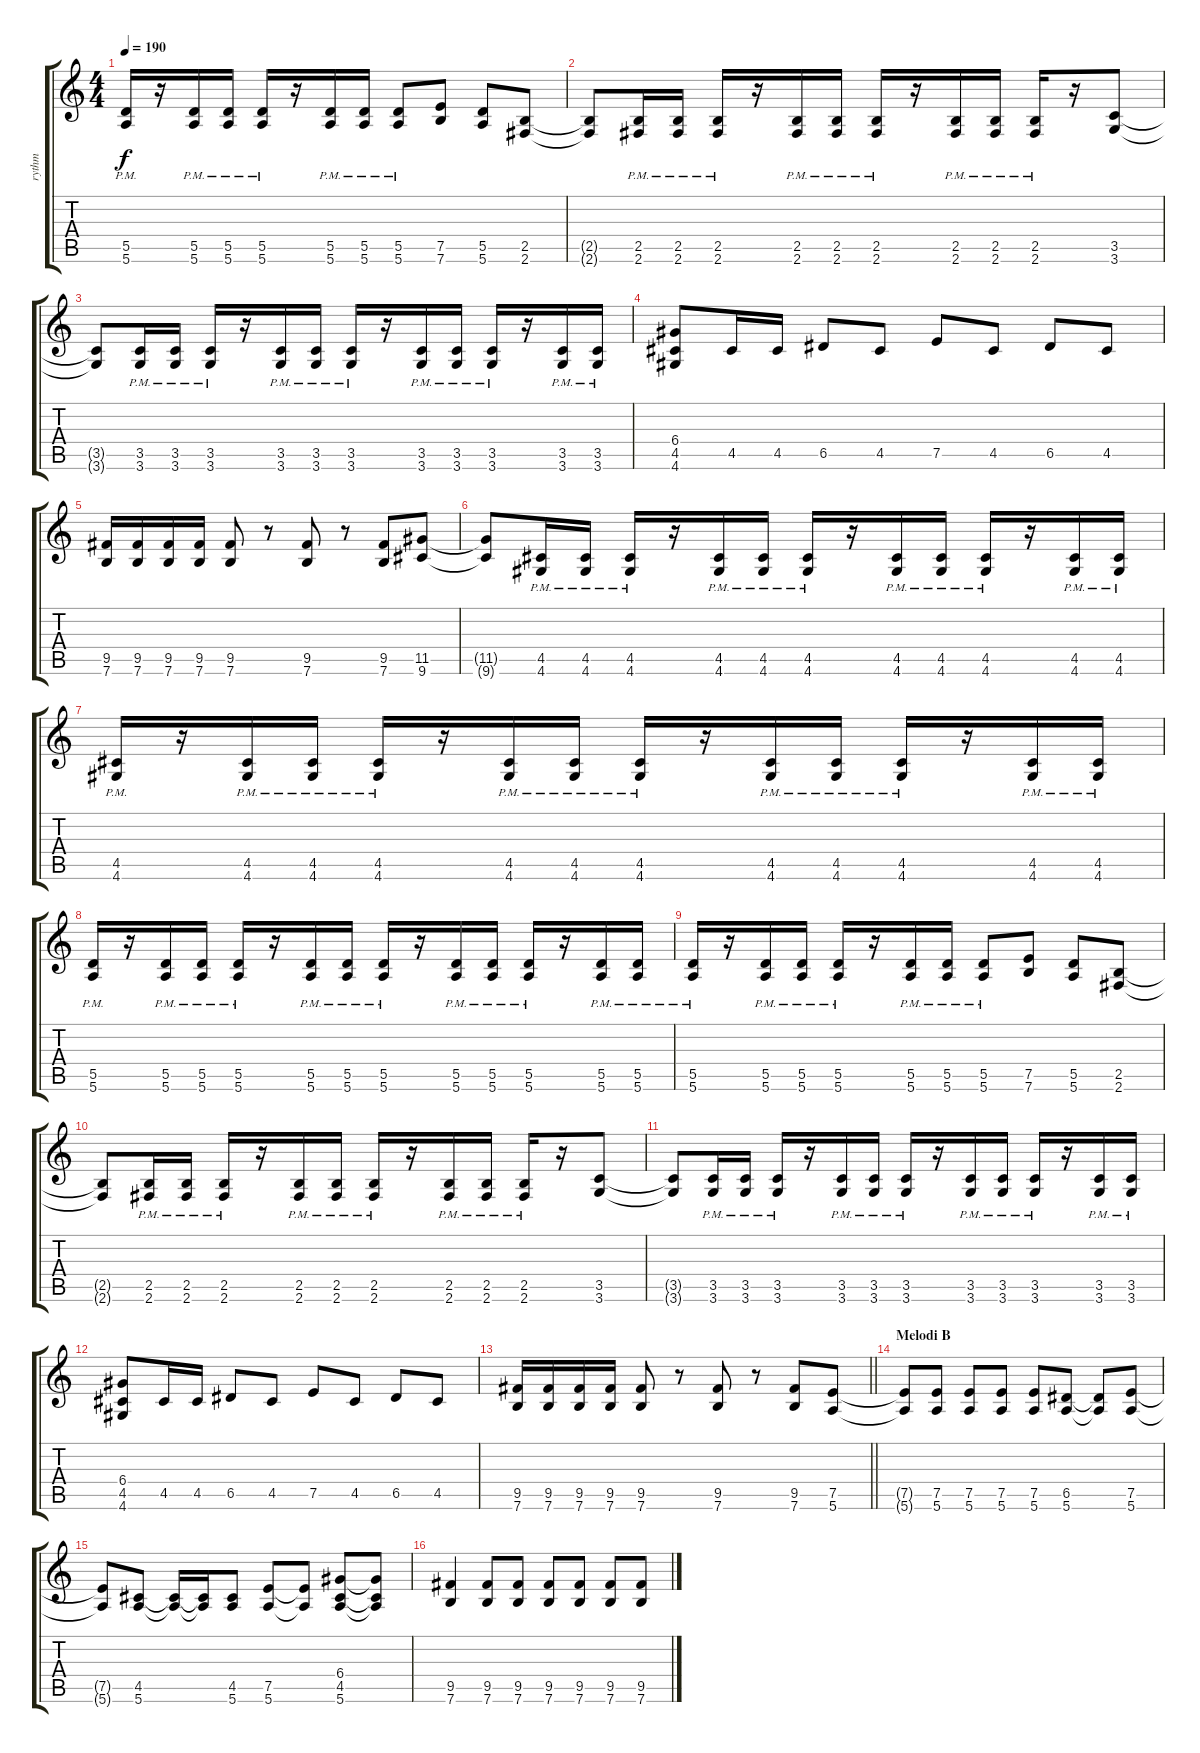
\track ("rythm" "rythm") {instrument distortionguitar}
\staff {score tabs}
\tuning (E4 B3 G3 D3 A2 E2) {hide}
\ts (4 4)
\tempo 190
\clef g2
\ks c
(5.5{pm} 5.6{pm}).16{dy f} r.16 (5.5{pm} 5.6{pm}).16 (5.5{pm} 5.6{pm}).16 (5.5{pm} 5.6{pm}).16 r.16 (5.5{pm} 5.6{pm}).16 (5.5{pm} 5.6{pm}).16 (5.5{pm} 5.6{pm}).8 (7.5 7.6).8 (5.5 5.6).8 (2.5 2.6).8 |
(2.5{t} 2.6{t}).8 (2.5{pm} 2.6{pm}).16 (2.5{pm} 2.6{pm}).16 (2.5{pm} 2.6{pm}).16 r.16 (2.5{pm} 2.6{pm}).16 (2.5{pm} 2.6{pm}).16 (2.5{pm} 2.6{pm}).16 r.16 (2.5{pm} 2.6{pm}).16 (2.5{pm} 2.6{pm}).16 (2.5{pm} 2.6{pm}).16 r.16 (3.5 3.6).8 |
(3.5{t} 3.6{t}).8 (3.5{pm} 3.6{pm}).16 (3.5{pm} 3.6{pm}).16 (3.5{pm} 3.6{pm}).16 r.16 (3.5{pm} 3.6{pm}).16 (3.5{pm} 3.6{pm}).16 (3.5{pm} 3.6{pm}).16 r.16 (3.5{pm} 3.6{pm}).16 (3.5{pm} 3.6{pm}).16 (3.5{pm} 3.6{pm}).16 r.16 (3.5{pm} 3.6{pm}).16 (3.5{pm} 3.6{pm}).16 |
(6.4 4.5 4.6).8 4.5.16 4.5.16 6.5.8 4.5.8 7.5.8 4.5.8 6.5.8 4.5.8 |
(9.5 7.6).16 (9.5 7.6).16 (9.5 7.6).16 (9.5 7.6).16 (9.5 7.6).8 r.8 (9.5 7.6).8 r.8 (9.5 7.6).8 (11.5 9.6).8 |
(11.5{t} 9.6{t}).8 (4.5{pm} 4.6{pm}).16 (4.5{pm} 4.6{pm}).16 (4.5{pm} 4.6{pm}).16 r.16 (4.5{pm} 4.6{pm}).16 (4.5{pm} 4.6{pm}).16 (4.5{pm} 4.6{pm}).16 r.16 (4.5{pm} 4.6{pm}).16 (4.5{pm} 4.6{pm}).16 (4.5{pm} 4.6{pm}).16 r.16 (4.5{pm} 4.6{pm}).16 (4.5{pm} 4.6{pm}).16 |
(4.5{pm} 4.6{pm}).16 r.16 (4.5{pm} 4.6{pm}).16 (4.5{pm} 4.6{pm}).16 (4.5{pm} 4.6{pm}).16 r.16 (4.5{pm} 4.6{pm}).16 (4.5{pm} 4.6{pm}).16 (4.5{pm} 4.6{pm}).16 r.16 (4.5{pm} 4.6{pm}).16 (4.5{pm} 4.6{pm}).16 (4.5{pm} 4.6{pm}).16 r.16 (4.5{pm} 4.6{pm}).16 (4.5{pm} 4.6{pm}).16 |
(5.5{pm} 5.6{pm}).16 r.16 (5.5{pm} 5.6{pm}).16 (5.5{pm} 5.6{pm}).16 (5.5{pm} 5.6{pm}).16 r.16 (5.5{pm} 5.6{pm}).16 (5.5{pm} 5.6{pm}).16 (5.5{pm} 5.6{pm}).16 r.16 (5.5{pm} 5.6{pm}).16 (5.5{pm} 5.6{pm}).16 (5.5{pm} 5.6{pm}).16 r.16 (5.5{pm} 5.6{pm}).16 (5.5{pm} 5.6{pm}).16 |
(5.5{pm} 5.6{pm}).16 r.16 (5.5{pm} 5.6{pm}).16 (5.5{pm} 5.6{pm}).16 (5.5{pm} 5.6{pm}).16 r.16 (5.5{pm} 5.6{pm}).16 (5.5{pm} 5.6{pm}).16 (5.5{pm} 5.6{pm}).8 (7.5 7.6).8 (5.5 5.6).8 (2.5 2.6).8 |
(2.5{t} 2.6{t}).8 (2.5{pm} 2.6{pm}).16 (2.5{pm} 2.6{pm}).16 (2.5{pm} 2.6{pm}).16 r.16 (2.5{pm} 2.6{pm}).16 (2.5{pm} 2.6{pm}).16 (2.5{pm} 2.6{pm}).16 r.16 (2.5{pm} 2.6{pm}).16 (2.5{pm} 2.6{pm}).16 (2.5{pm} 2.6{pm}).16 r.16 (3.5 3.6).8 |
(3.5{t} 3.6{t}).8 (3.5{pm} 3.6{pm}).16 (3.5{pm} 3.6{pm}).16 (3.5{pm} 3.6{pm}).16 r.16 (3.5{pm} 3.6{pm}).16 (3.5{pm} 3.6{pm}).16 (3.5{pm} 3.6{pm}).16 r.16 (3.5{pm} 3.6{pm}).16 (3.5{pm} 3.6{pm}).16 (3.5{pm} 3.6{pm}).16 r.16 (3.5{pm} 3.6{pm}).16 (3.5{pm} 3.6{pm}).16 |
(6.4 4.5 4.6).8 4.5.16 4.5.16 6.5.8 4.5.8 7.5.8 4.5.8 6.5.8 4.5.8 |
\barLineRight lightlight
(9.5 7.6).16 (9.5 7.6).16 (9.5 7.6).16 (9.5 7.6).16 (9.5 7.6).8 r.8 (9.5 7.6).8 r.8 (9.5 7.6).8 (7.5 5.6).8 |
\section ("" "Melodi B")
(7.5{t} 5.6{t}).8 (7.5 5.6).8 (7.5 5.6).8 (7.5 5.6).8 (7.5 5.6).8 (6.5 5.6).8 (6.5{t} 5.6{t}).8 (7.5 5.6).8 |
(7.5{t} 5.6{t}).8 (4.5 5.6).8 (4.5{t} 5.6{t}).16 (4.5{t} 5.6{t}).16 (4.5 5.6).8 (7.5 5.6).8 (7.5{t} 5.6{t}).8 (6.4 4.5 5.6).8 (6.4{t} 4.5{t} 5.6{t}).8 |
(9.5 7.6).4 (9.5 7.6).8 (9.5 7.6).8 (9.5 7.6).8 (9.5 7.6).8 (9.5 7.6).8 (9.5 7.6).8
